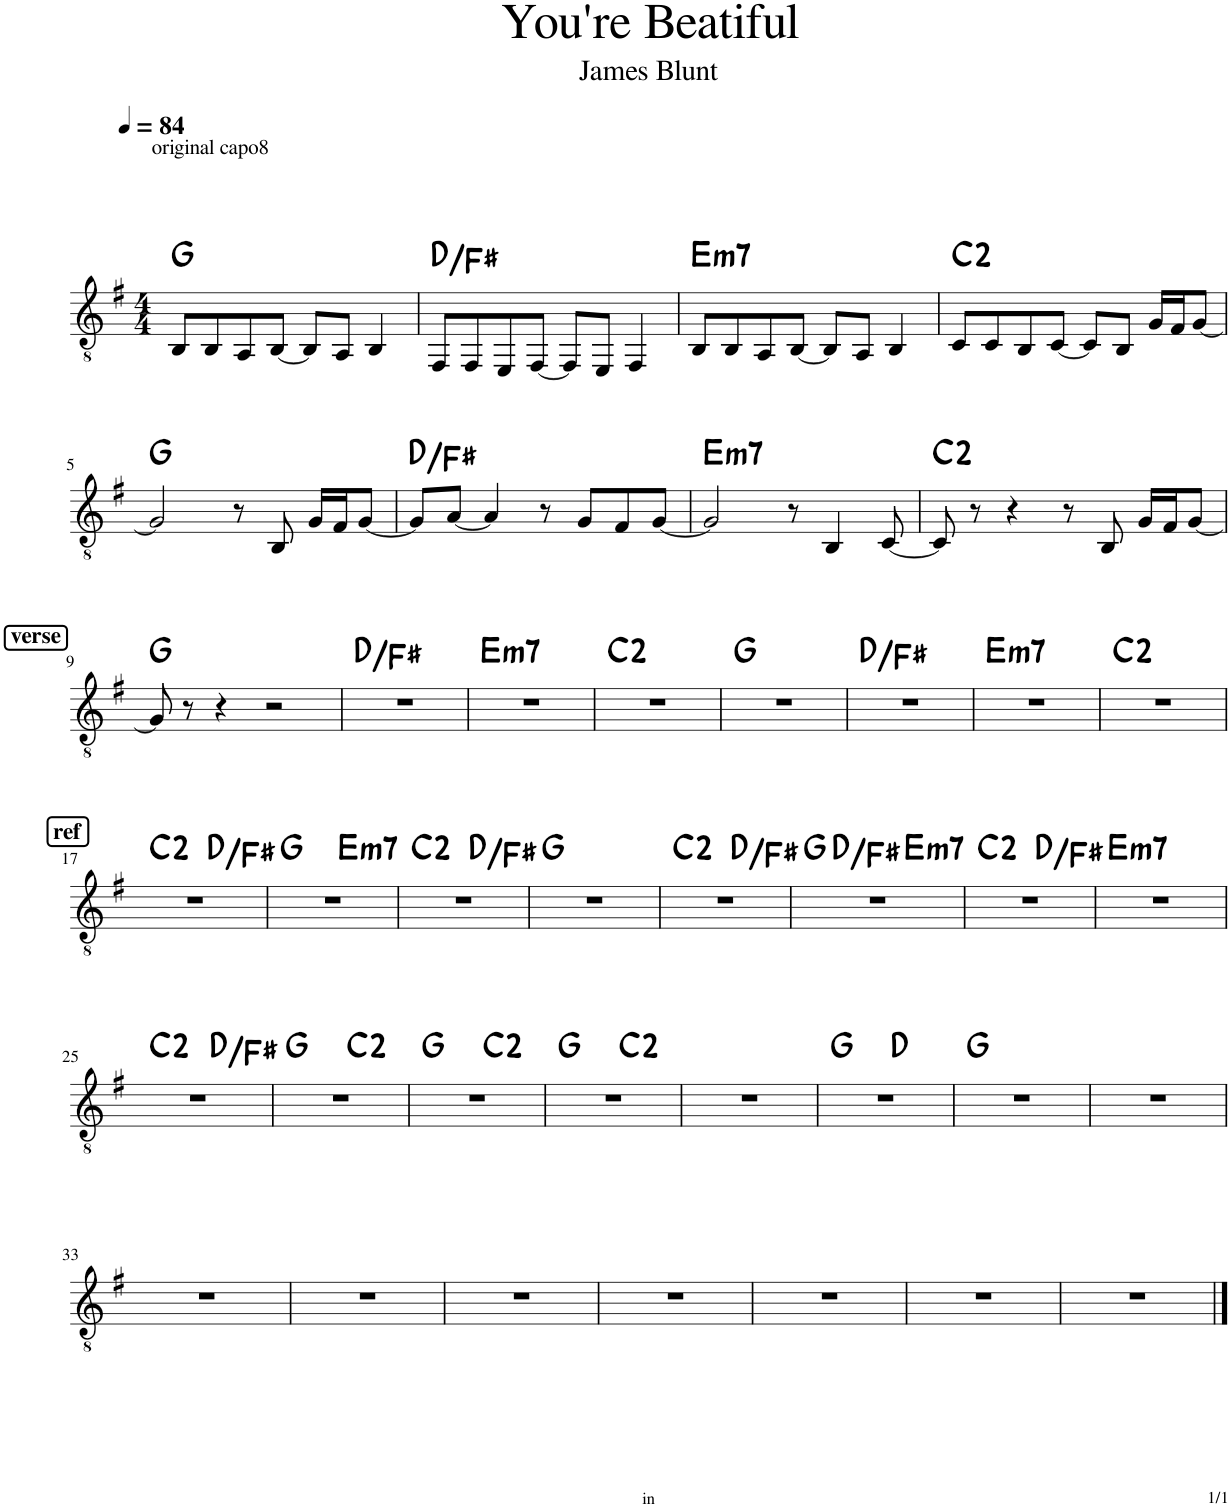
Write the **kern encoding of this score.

**kern	**harte
*part1	*part1
*staff1	*
*I"Classical Guitar	*
*I'Guit.	*
*clefGv2	*
*k[f#]	*
*M4/4	*
*MM84	*
=1	=1
!LO:TX:a:t=original capo8	!
8BB/L	G:maj
8BB/	.
8AA/	.
[8BB/J	.
8BB/L]	.
8AA/J	.
4BB/	.
=2	=2
8FF#/L	D:maj/3
8FF#/	.
8EE/	.
[8FF#/J	.
8FF#/L]	.
8EE/J	.
4FF#/	.
=3	=3
!	!LO:H:kt=m7
8BB/L	E:min7
8BB/	.
8AA/	.
[8BB/J	.
8BB/L]	.
8AA/J	.
4BB/	.
=4	=4
8C/L	C:maj(2)
8C/	.
8BB/	.
[8C/J	.
8C/L]	.
8BB/J	.
16G/LL	.
16F#/J	.
[8G/J	.
!!LO:LB:g=z
=5	=5
2G/]	G:maj
8r	.
8BB/	.
16G/LL	.
16F#/J	.
[8G/J	.
=6	=6
8G/L]	D:maj/3
[8A/J	.
4A/]	.
8r	.
8G/L	.
8F#/	.
[8G/J	.
=7	=7
!	!LO:H:kt=m7
2G/]	E:min7
8r	.
4BB/	.
[8C/	.
=8	=8
8C/]	C:maj(2)
8r	.
4r	.
8r	.
8BB/	.
16G/LL	.
16F#/J	.
[8G/J	.
!!LO:LB:g=z
!!LO:REH:place=s1:a:B:cj:fs=11:t=verse
=9	=9
8G/]	G:maj
8r	.
4r	.
2r	.
=10	=10
1r	D:maj/3
=11	=11
!	!LO:H:kt=m7
1r	E:min7
=12	=12
1r	C:maj(2)
=13	=13
1r	G:maj
=14	=14
1r	D:maj/3
=15	=15
!	!LO:H:kt=m7
1r	E:min7
=16	=16
1r	C:maj(2)
!!LO:LB:g=z
!!LO:REH:place=s1:a:B:cj:fs=11:t=ref
=17	=17
*^	*
1r	2ryy	C:maj(2)
.	2ryy	D:maj/3
=18	=18	=18
1r	2ryy	G:maj
!	!	!LO:H:kt=m7
.	2ryy	E:min7
=19	=19	=19
1r	2ryy	C:maj(2)
.	2ryy	D:maj/3
*v	*v	*
=20	=20
1r	G:maj
=21	=21
*^	*
1r	2ryy	C:maj(2)
.	2ryy	D:maj/3
=22	=22	=22
*	*^	*
1r	4ryy	2ryy	G:maj
.	2.ryy	.	D:maj/3
!	!	!	!LO:H:kt=m7
.	.	2ryy	E:min7
*	*v	*v	*
=23	=23	=23
1r	2ryy	C:maj(2)
.	2ryy	D:maj/3
=24	=24	=24
!	!	!LO:H:kt=m7
*v	*v	*
1r	E:min7
!!LO:LB:g=z
=25	=25
*^	*
1r	2ryy	C:maj(2)
.	2ryy	D:maj/3
=26	=26	=26
1r	2ryy	G:maj
.	2ryy	C:maj(2)
=27	=27	=27
1r	2ryy	G:maj
.	2ryy	C:maj(2)
=28	=28	=28
1r	2ryy	G:maj
.	2ryy	C:maj(2)
*v	*v	*
=29	=29
1r	.
=30	=30
*^	*
1r	2ryy	G:maj
.	2ryy	D:maj
*v	*v	*
=31	=31
1r	G:maj
=32	=32
1r	.
!!LO:LB:g=z
=33	=33
1r	.
=34	=34
1r	.
=35	=35
1r	.
=36	=36
1r	.
=37	=37
1r	.
=38	=38
1r	.
=39	=39
1r	.
==	==
*-	*-
